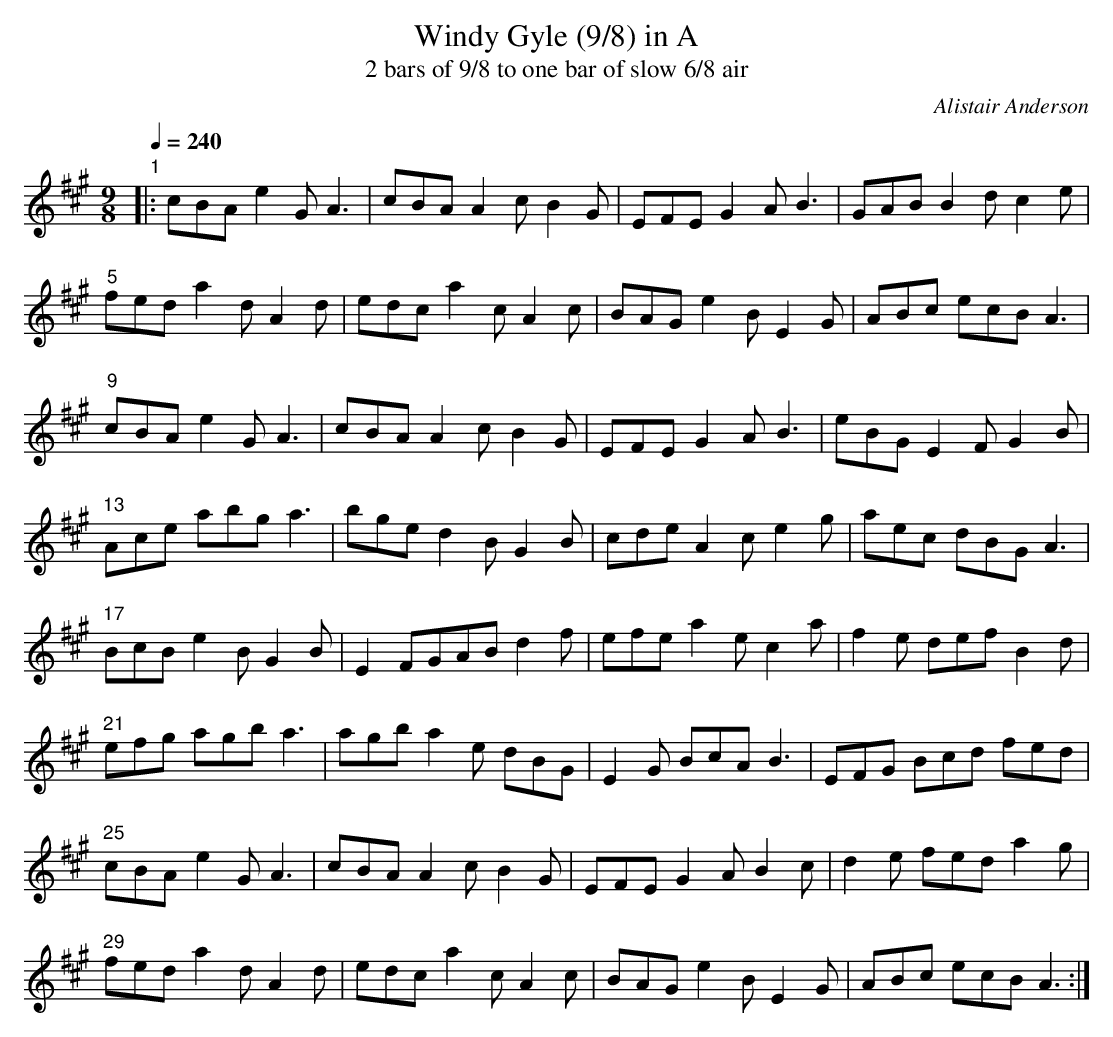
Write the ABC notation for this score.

X:1
T:Windy Gyle (9/8) in A
T:2 bars of 9/8 to one bar of slow 6/8 air
C:Alistair Anderson
M:9/8
L:1/8
Q:1/4=240
K:A
"1" |:cBA e2 G A3 |cBA A2 cB2 G | EFE G2 A B3 | GAB B2 d c2 e |
"5" fed a2 d A2 d | edc a2 c A2 c | BAG e2 B E2 G | ABc ecB A3 |
"9" cBA e2 G A3 | cBA A2 c B2 G | EFE G2 A B3 | eBG E2 F G2 B |
"13" Ace abg a3 |bge d2 B G2 B | cde A2 c e2 g | aec dBG A3 |
"17" BcB e2 B G2 B | E2 FGAB d2 f | efe a2 e c2 a | f2 e def B2 d |
"21" efg agb a3 | agb a2 e dBG | E2 G BcA B3 | EFG Bcd fed |
"25" cBA e2 G A3 |cBA A2 cB2 G | EFE G2 A B2 c | d2 e fed a2 g |
"29" fed a2 d A2 d | edc a2 c A2 c | BAG e2 B E2 G | ABc ecB A3 :|
